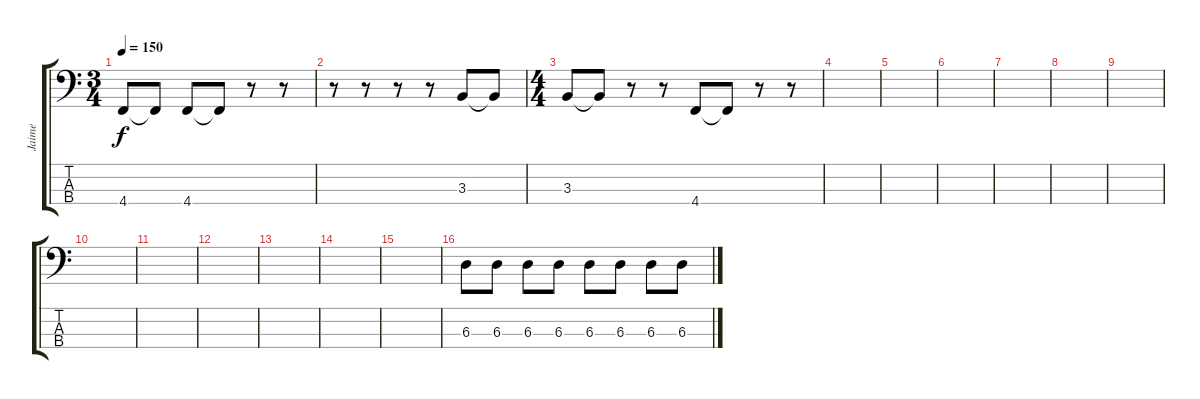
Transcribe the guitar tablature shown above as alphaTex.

\track ("Jaime" "Jaime") {instrument electricbassfinger}
\staff {score tabs}
\tuning (Gb2 Db2 Ab1 Db1) {hide}
\ts (3 4)
\tempo 150
\clef f4
\ks c
4.4.8{dy f} 4.4{t}.8 4.4.8 4.4{t}.8 r.8 r.8 |
r.8 r.8 r.8 r.8 3.3.8 3.3{t}.8 |
\ts (4 4)
3.3.8 3.3{t}.8 r.8 r.8 4.4.8 4.4{t}.8 r.8 r.8 |
|
|
|
|
|
|
|
|
|
|
|
|
6.3.8 6.3.8 6.3.8 6.3.8 6.3.8 6.3.8 6.3.8 6.3.8
